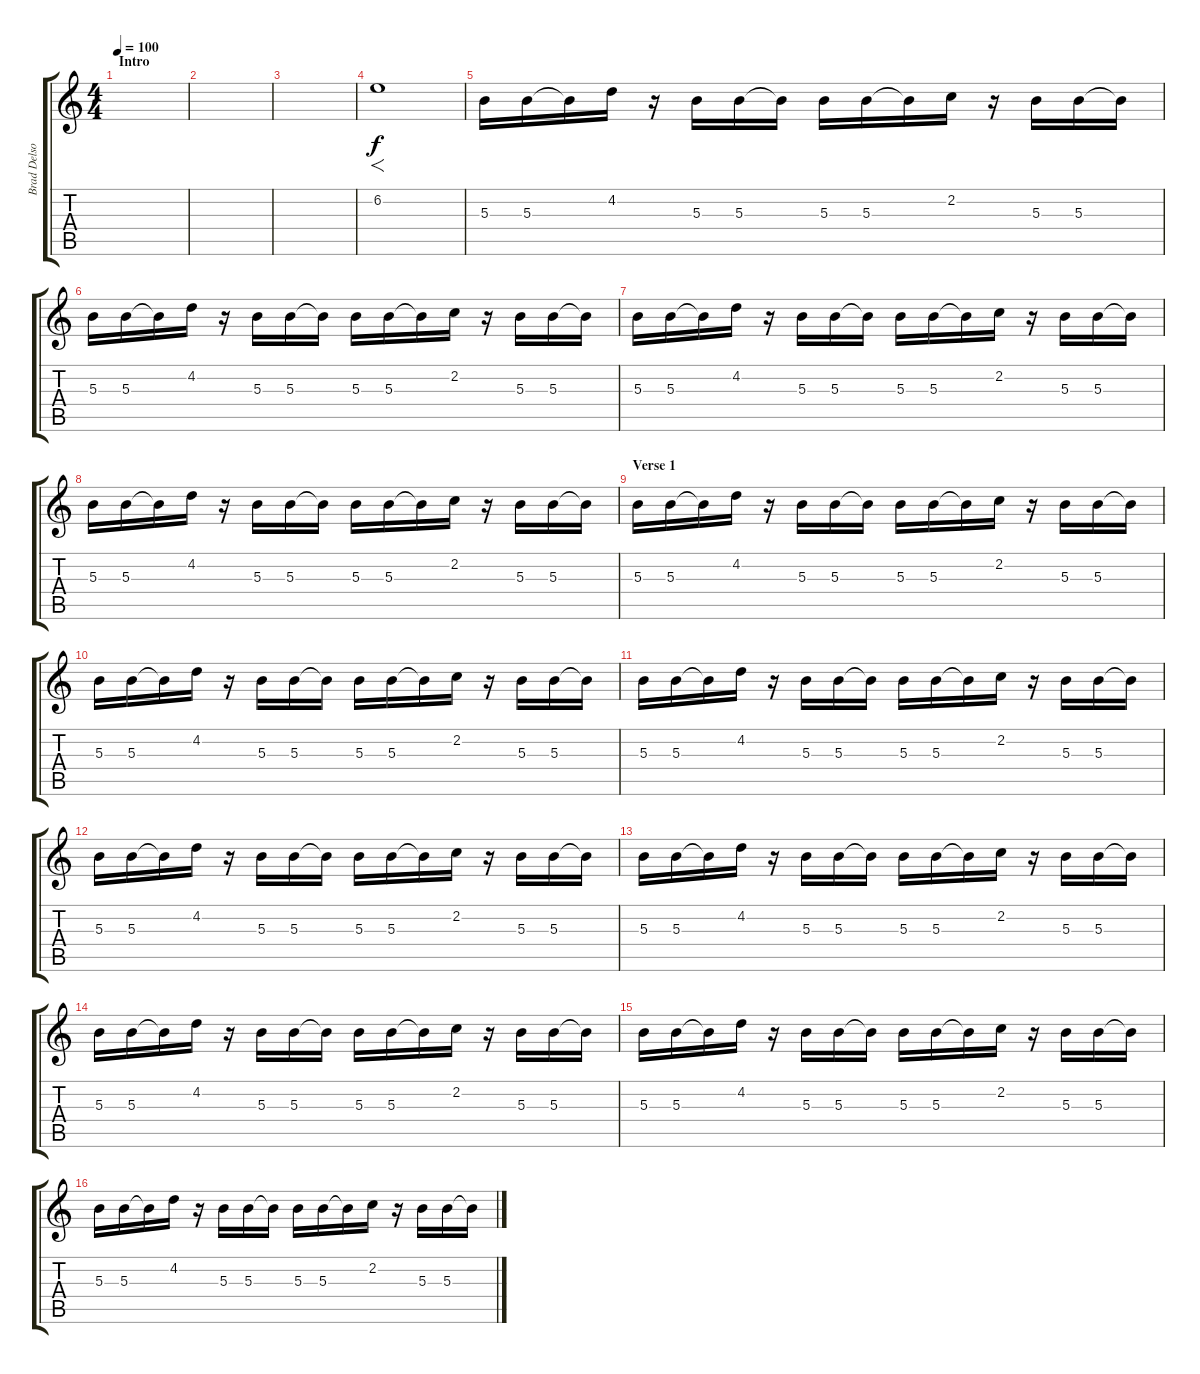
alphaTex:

\track ("Brad Delson (Guitar)" "Brad Delso") {instrument distortionguitar}
\staff {score tabs}
\tuning (Eb4 Bb3 Gb3 Db3 Ab2 Db2) {hide}
\ts (4 4)
\section ("" "Intro")
\tempo 100
\clef g2
\ks c
|
|
|
6.2.1{f} |
5.3.16 5.3.16 5.3{t}.16 4.2.16 r.16 5.3.16 5.3.16 5.3{t}.16 5.3.16 5.3.16 5.3{t}.16 2.2.16 r.16 5.3.16 5.3.16 5.3{t}.16 |
5.3.16 5.3.16 5.3{t}.16 4.2.16 r.16 5.3.16 5.3.16 5.3{t}.16 5.3.16 5.3.16 5.3{t}.16 2.2.16 r.16 5.3.16 5.3.16 5.3{t}.16 |
5.3.16 5.3.16 5.3{t}.16 4.2.16 r.16 5.3.16 5.3.16 5.3{t}.16 5.3.16 5.3.16 5.3{t}.16 2.2.16 r.16 5.3.16 5.3.16 5.3{t}.16 |
5.3.16 5.3.16 5.3{t}.16 4.2.16 r.16 5.3.16 5.3.16 5.3{t}.16 5.3.16 5.3.16 5.3{t}.16 2.2.16 r.16 5.3.16 5.3.16 5.3{t}.16 |
\section ("" "Verse 1")
5.3.16 5.3.16 5.3{t}.16 4.2.16 r.16 5.3.16 5.3.16 5.3{t}.16 5.3.16 5.3.16 5.3{t}.16 2.2.16 r.16 5.3.16 5.3.16 5.3{t}.16 |
5.3.16 5.3.16 5.3{t}.16 4.2.16 r.16 5.3.16 5.3.16 5.3{t}.16 5.3.16 5.3.16 5.3{t}.16 2.2.16 r.16 5.3.16 5.3.16 5.3{t}.16 |
5.3.16 5.3.16 5.3{t}.16 4.2.16 r.16 5.3.16 5.3.16 5.3{t}.16 5.3.16 5.3.16 5.3{t}.16 2.2.16 r.16 5.3.16 5.3.16 5.3{t}.16 |
5.3.16 5.3.16 5.3{t}.16 4.2.16 r.16 5.3.16 5.3.16 5.3{t}.16 5.3.16 5.3.16 5.3{t}.16 2.2.16 r.16 5.3.16 5.3.16 5.3{t}.16 |
5.3.16 5.3.16 5.3{t}.16 4.2.16 r.16 5.3.16 5.3.16 5.3{t}.16 5.3.16 5.3.16 5.3{t}.16 2.2.16 r.16 5.3.16 5.3.16 5.3{t}.16 |
5.3.16 5.3.16 5.3{t}.16 4.2.16 r.16 5.3.16 5.3.16 5.3{t}.16 5.3.16 5.3.16 5.3{t}.16 2.2.16 r.16 5.3.16 5.3.16 5.3{t}.16 |
5.3.16 5.3.16 5.3{t}.16 4.2.16 r.16 5.3.16 5.3.16 5.3{t}.16 5.3.16 5.3.16 5.3{t}.16 2.2.16 r.16 5.3.16 5.3.16 5.3{t}.16 |
5.3.16 5.3.16 5.3{t}.16 4.2.16 r.16 5.3.16 5.3.16 5.3{t}.16 5.3.16 5.3.16 5.3{t}.16 2.2.16 r.16 5.3.16 5.3.16 5.3{t}.16
